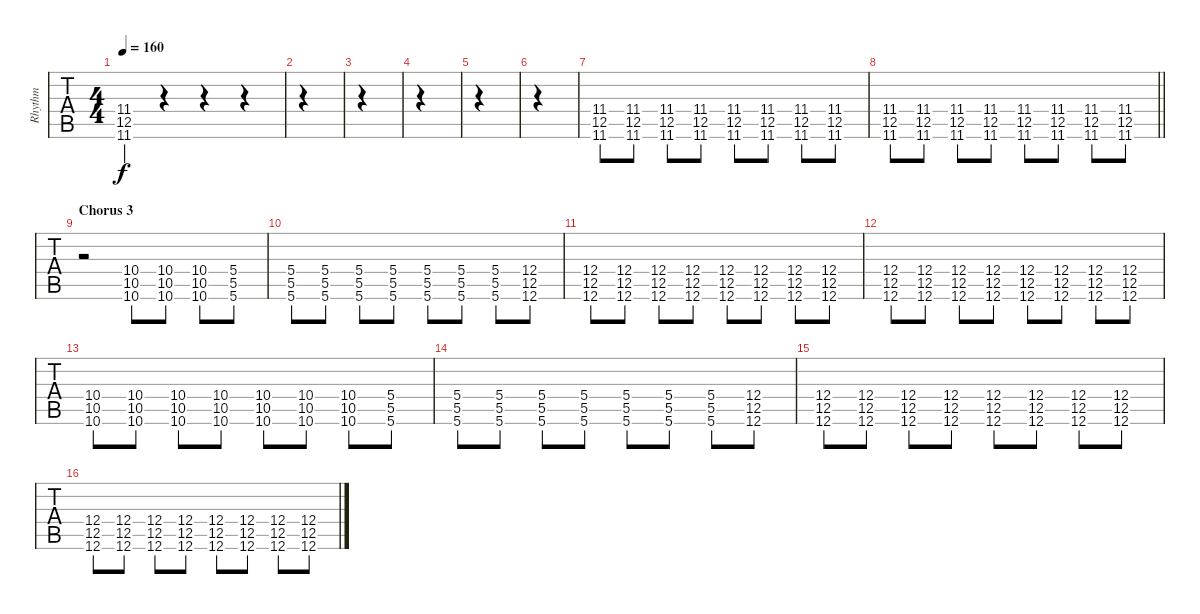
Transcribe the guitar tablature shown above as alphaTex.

\track ("Rhythm" "Rhythm") {instrument distortionguitar}
\staff {tabs}
\tuning (Eb4 Bb3 Gb3 Db3 Ab2 Db2) {hide}
\ts (4 4)
\tempo 160
\clef g2
\ks c
(11.4{t} 12.5{t} 11.6{t}).4{dy f} r.4 r.4 r.4 |
|
|
|
|
|
(11.4 12.5 11.6).8 (11.4 12.5 11.6).8 (11.4 12.5 11.6).8 (11.4 12.5 11.6).8 (11.4 12.5 11.6).8 (11.4 12.5 11.6).8 (11.4 12.5 11.6).8 (11.4 12.5 11.6).8 |
\barLineRight lightlight
(11.4 12.5 11.6).8 (11.4 12.5 11.6).8 (11.4 12.5 11.6).8 (11.4 12.5 11.6).8 (11.4 12.5 11.6).8 (11.4 12.5 11.6).8 (11.4 12.5 11.6).8 (11.4 12.5 11.6).8 |
\section ("" "Chorus 3")
r.2 (10.4 10.5 10.6).8 (10.4 10.5 10.6).8 (10.4 10.5 10.6).8 (5.4 5.5 5.6).8 |
(5.4 5.5 5.6).8 (5.4 5.5 5.6).8 (5.4 5.5 5.6).8 (5.4 5.5 5.6).8 (5.4 5.5 5.6).8 (5.4 5.5 5.6).8 (5.4 5.5 5.6).8 (12.4 12.5 12.6).8 |
(12.4 12.5 12.6).8 (12.4 12.5 12.6).8 (12.4 12.5 12.6).8 (12.4 12.5 12.6).8 (12.4 12.5 12.6).8 (12.4 12.5 12.6).8 (12.4 12.5 12.6).8 (12.4 12.5 12.6).8 |
(12.4 12.5 12.6).8 (12.4 12.5 12.6).8 (12.4 12.5 12.6).8 (12.4 12.5 12.6).8 (12.4 12.5 12.6).8 (12.4 12.5 12.6).8 (12.4 12.5 12.6).8 (12.4 12.5 12.6).8 |
(10.4 10.5 10.6).8 (10.4 10.5 10.6).8 (10.4 10.5 10.6).8 (10.4 10.5 10.6).8 (10.4 10.5 10.6).8 (10.4 10.5 10.6).8 (10.4 10.5 10.6).8 (5.4 5.5 5.6).8 |
(5.4 5.5 5.6).8 (5.4 5.5 5.6).8 (5.4 5.5 5.6).8 (5.4 5.5 5.6).8 (5.4 5.5 5.6).8 (5.4 5.5 5.6).8 (5.4 5.5 5.6).8 (12.4 12.5 12.6).8 |
(12.4 12.5 12.6).8 (12.4 12.5 12.6).8 (12.4 12.5 12.6).8 (12.4 12.5 12.6).8 (12.4 12.5 12.6).8 (12.4 12.5 12.6).8 (12.4 12.5 12.6).8 (12.4 12.5 12.6).8 |
(12.4 12.5 12.6).8 (12.4 12.5 12.6).8 (12.4 12.5 12.6).8 (12.4 12.5 12.6).8 (12.4 12.5 12.6).8 (12.4 12.5 12.6).8 (12.4 12.5 12.6).8 (12.4 12.5 12.6).8
